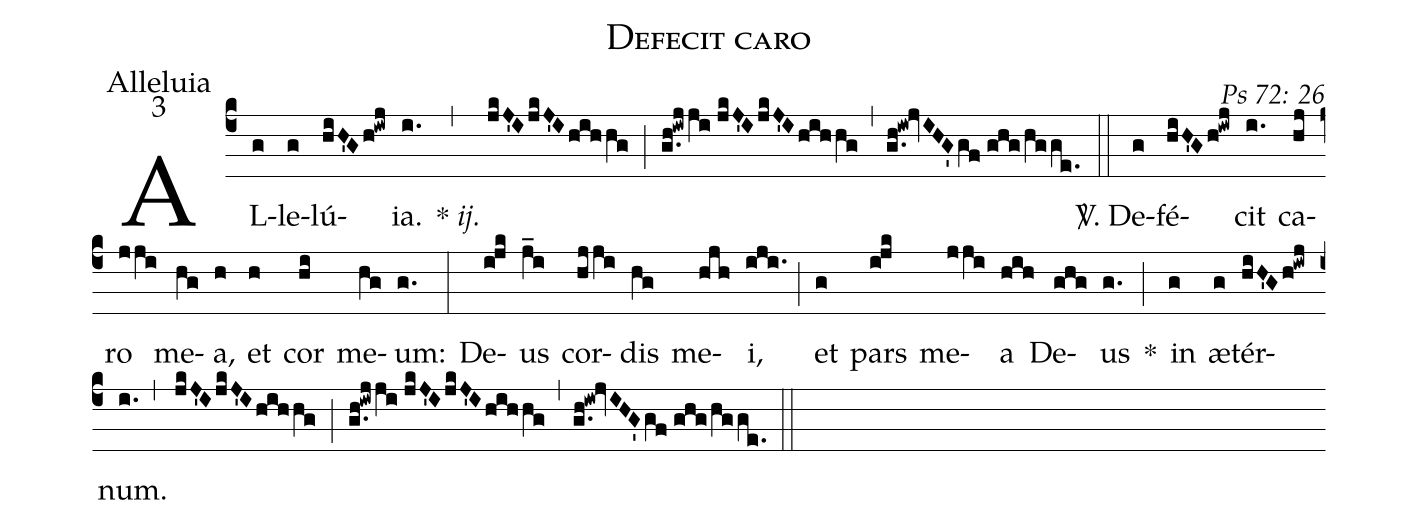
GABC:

name: Defecit caro;
office-part: Alleluia;
mode: 3;
commentary: Ps 72: 26;
%%
(c4) AL(g)le(g)lú(hiH'G/h!iwj)ia.(i.) {*} <i>ij.</i>(,) (jkJ'I/jkJ'I/hihhg) (;) (g.h!iwjji//jkJ'I/jkJ'I/hihhg) (,) (g.h!iw!jvIHG'/gf//ghg/hgge.) (::)
<sp>V/</sp>. De(g)fé(hiH'G/h!iwj)cit(i.) ca(hj)ro(jji) me(hg)a,(h) et(h) cor(hi) me(hg)um:(g.) (:)
De(i!jk)us(j_i) cor(hjji)dis(hg) me(hjh)i,(iji.) (;) et(g) pars(i!jk) me(jji)a(hih) De(ghg)us(g.) *(;) in(g) æ(g)tér(hiH'G/h!iwj)num.(i.) (,) (jkJ'I/jkJ'I/hihhg) (;) (g.h!iwjji//jkJ'I/jkJ'I/hihhg) (,) (g.h!iw!jvIHG'/gf//ghg/hgge.) (::)
